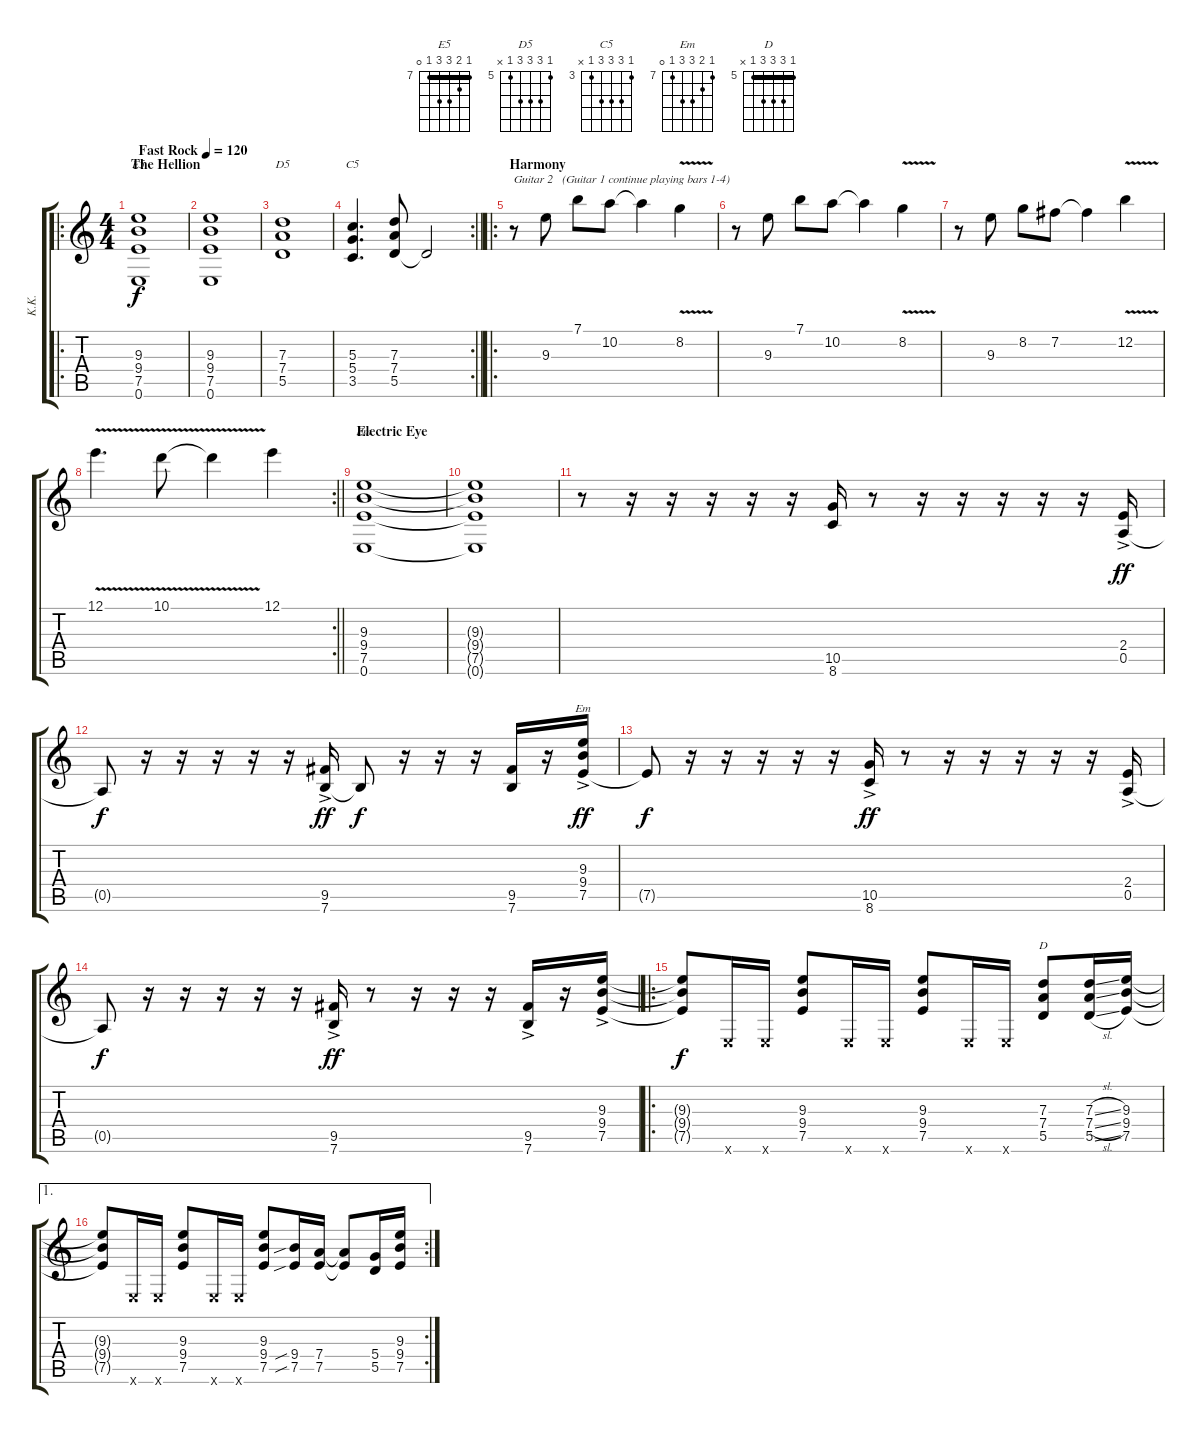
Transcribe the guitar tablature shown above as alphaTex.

\track ("K.K." "K.K.") {instrument distortionguitar}
\staff {score tabs}
\tuning (E4 B3 G3 D3 A2 E2) {hide}
\chord ("E5" 7 8 9 9 7 0) {firstfret 7 barre 7}
\chord ("D5" 5 7 7 7 5 x) {firstfret 5}
\chord ("C5" 3 5 5 5 3 x) {firstfret 3}
\chord ("Em" 7 8 9 9 7 0) {firstfret 7 barre 7}
\chord ("Em" 7 8 9 9 7 0) {firstfret 7}
\chord ("D" 5 7 7 7 5 x) {firstfret 5 barre 5}
\ro
\ts (4 4)
\section ("" "The Hellion")
\tempo (120 "Fast Rock")
\tempo 100
\tempo (120 "Fast Rock")
\clef g2
\ks c
(9.3 9.4 7.5 0.6).1{ch "E5" dy f instrument distortionguitar} |
(9.3 9.4 7.5 0.6).1 |
(7.3 7.4 5.5).1{ch "D5"} |
\rc 2
\barLineRight lightlight
(5.3 5.4 3.5).4{d ch "C5"} (7.3 7.4 5.5).8 5.5{t}.2 |
\ro
\section ("" "Harmony")
r.8{txt "Guitar 2   (Guitar 1 continue playing bars 1-4)" volume 12} 9.3.8 7.1.8 10.2.8 10.2{t}.4 8.2{v}.4 |
r.8 9.3.8 7.1.8 10.2.8 10.2{t}.4 8.2{v}.4 |
r.8 9.3.8 8.2.8 7.2.8 7.2{t}.4 12.2{v}.4 |
\rc 2
\barLineRight lightlight
12.1{v}.4{d} 10.1{v}.8 10.1{t}.4 12.1.4 |
\section ("" "Electric Eye ")
(9.3 9.4 7.5 0.6).1{ch "Em" volume 16} |
(9.3{t} 9.4{t} 7.5{t} 0.6{t}).1 |
r.8 r.16 r.16 r.16 r.16 r.16 (10.5 8.6).16 r.8 r.16 r.16 r.16 r.16 r.16 (2.4 0.5{ac}).16{dy ff} |
0.5{t}.8{dy f} r.16 r.16 r.16 r.16 r.16 (9.5 7.6{ac}).16{dy ff} 7.6{t}.8{dy f} r.16 r.16 r.16 (9.5 7.6).16 r.16 (9.3{ac} 9.4{ac} 7.5{ac}).16{ch "Em" dy ff} |
7.5{t}.8{dy f} r.16 r.16 r.16 r.16 r.16 (10.5 8.6{ac}).16{dy ff} r.8 r.16 r.16 r.16 r.16 r.16 (2.4 0.5{ac}).16 |
0.5{t}.8{dy f} r.16 r.16 r.16 r.16 r.16 (9.5 7.6{ac}).16{dy ff} r.8 r.16 r.16 r.16 (9.5 7.6{ac}).16 r.16 (9.3{ac} 9.4{ac} 7.5{ac}).16 |
\ro
(9.3{t} 9.4{t} 7.5{t}).8{dy f} 0.6{x}.16 0.6{x}.16 (9.3 9.4 7.5).8 0.6{x}.16 0.6{x}.16 (9.3 9.4 7.5).8 0.6{x}.16 0.6{x}.16 (7.3 7.4 5.5).8{ch "D"} (7.3{sl} 7.4{sl} 5.5{sl}).16 (9.3 9.4 7.5).16 |
\ae 1
\rc 2
(9.3{t} 9.4{t} 7.5{t}).8 0.6{x}.16 0.6{x}.16 (9.3 9.4 7.5).8 0.6{x}.16 0.6{x}.16 (9.3 9.4 7.5).8 (9.4{sib} 7.5{sib}).16 (7.4 7.5).16 (7.4{t} 7.5{t}).8 (5.4 5.5).16 (9.3 9.4 7.5).16
